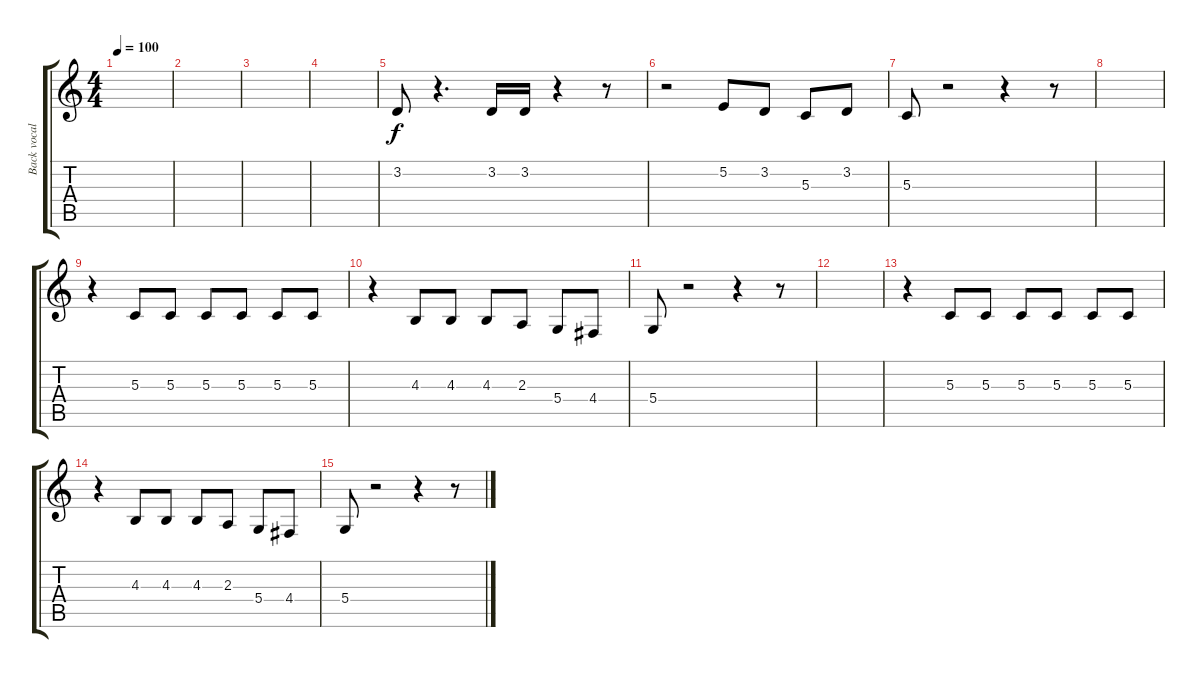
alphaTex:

\track ("Back vocals" "Back vocal") {instrument lead6voice}
\staff {score tabs}
\tuning (E4 B3 G3 D3 A2 E2) {hide}
\ts (4 4)
\tempo 100
\clef g2
\ks c
|
|
|
|
3.2.8 r.4{d} 3.2.16 3.2.16 r.4 r.8 |
r.2 5.2.8 3.2.8 5.3.8 3.2.8 |
5.3.8 r.2 r.4 r.8 |
|
r.4 5.3.8 5.3.8 5.3.8 5.3.8 5.3.8 5.3.8 |
r.4 4.3.8 4.3.8 4.3.8 2.3.8 5.4.8 4.4.8 |
5.4.8 r.2 r.4 r.8 |
|
r.4 5.3.8 5.3.8 5.3.8 5.3.8 5.3.8 5.3.8 |
r.4 4.3.8 4.3.8 4.3.8 2.3.8 5.4.8 4.4.8 |
5.4.8 r.2 r.4 r.8
